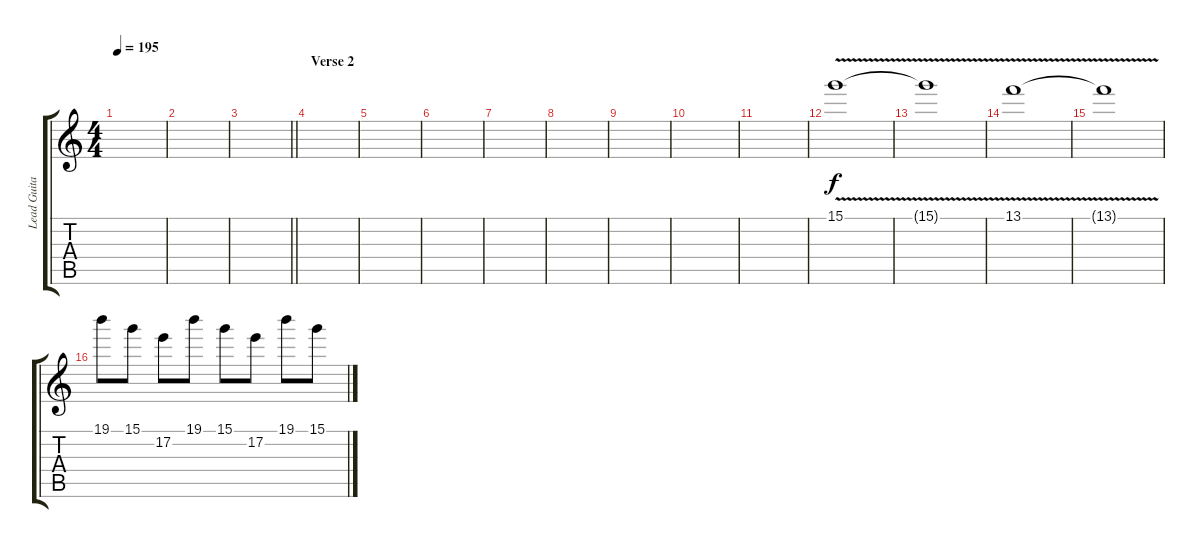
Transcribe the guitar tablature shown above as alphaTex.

\track ("Lead Guitar" "Lead Guita") {instrument distortionguitar}
\staff {score tabs}
\tuning (E4 B3 G3 D3 A2 D2) {hide}
\ts (4 4)
\tempo 195
\clef g2
\ks c
|
|
\barLineRight lightlight
|
\section ("" "Verse 2")
|
|
|
|
|
|
|
|
15.1{v}.1 |
15.1{v t}.1 |
13.1{v}.1 |
13.1{v t}.1 |
19.1.8 15.1.8 17.2.8 19.1.8 15.1.8 17.2.8 19.1.8 15.1.8
